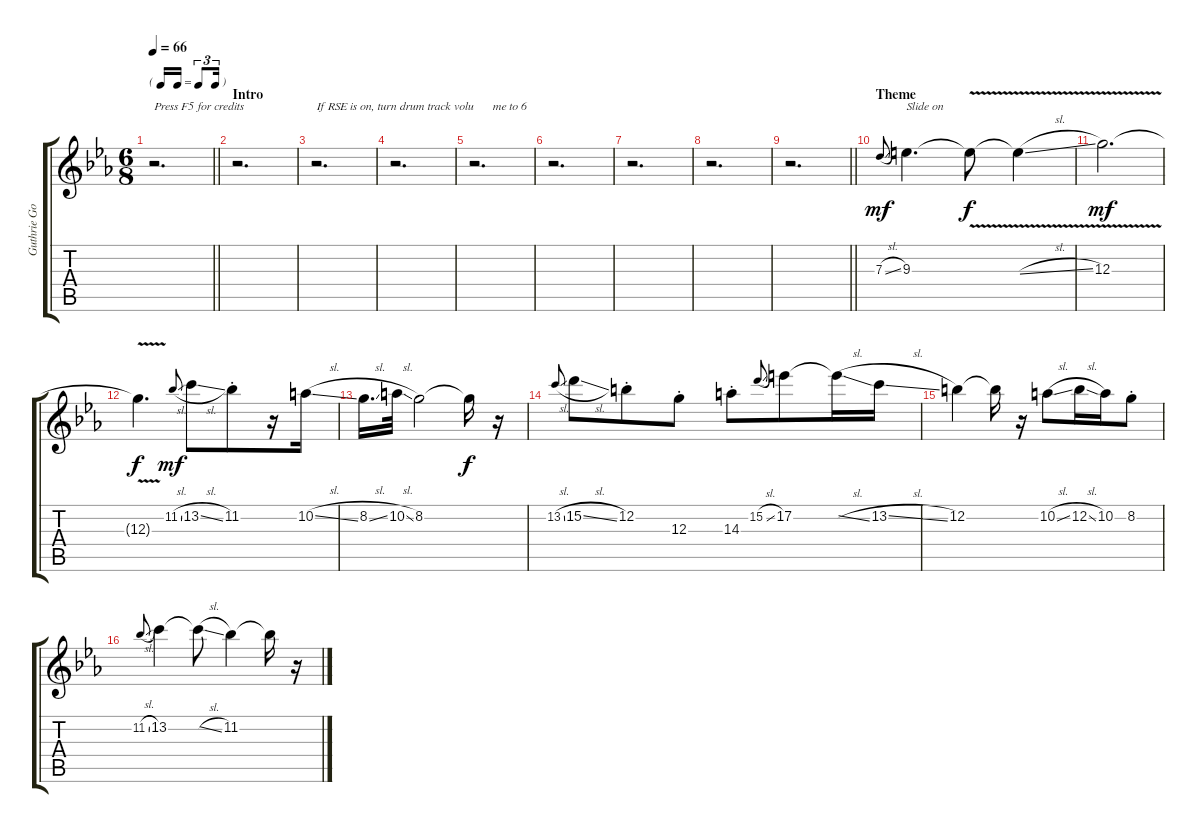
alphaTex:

\track ("Guthrie Govan, Lead Guitar C" "Guthrie Go") {instrument distortionguitar}
\staff {score tabs}
\tuning (E4 B3 G3 D3 A2 E2) {hide}
\ts (6 8)
\tf triplet16th
\tempo 66
\clef g2
\barLineRight lightlight
\ks cminor
r.2{d txt "Press F5 for credits" dy mf instrument distortionguitar} |
\section ("" "Intro")
r.2{d} |
r.2{d txt "If RSE is on, turn drum track volu"} |
r.2{d} |
r.2{d txt "      me to 6"} |
r.2{d} |
r.2{d} |
r.2{d} |
\barLineRight lightlight
r.2{d} |
\section ("" "Theme")
7.3{sl}.8{gr onbeat} 9.3.4{d txt "Slide on"} 9.3{v t}.8{dy f} 9.3{sl t}.4 |
12.3{v}.2{d dy mf} |
12.3{t}.4{d dy f} 11.2{sl}.8{gr onbeat dy mf} 13.2{sl}.8 11.2{st}.8 r.16 10.2{sl}.16 |
8.2{sl}.16{d} 10.2{sl}.32 8.2.2 8.2{t}.16{dy f} r.16 |
13.2{sl}.8{gr onbeat} 15.2{sl}.8 12.2{st}.8 12.3{st}.8 14.3{st}.8 15.2{sl}.8{gr onbeat} 17.2.8 17.2{sl t}.16 13.2{sl}.16 |
12.2.4 12.2{t}.16 r.16 10.2{sl}.8 12.2{sl}.16 10.2.16 8.2{st}.8 |
11.2{sl}.8{gr onbeat} 13.2.4 13.2{sl t}.8 11.2.4 11.2{t}.16 r.16
